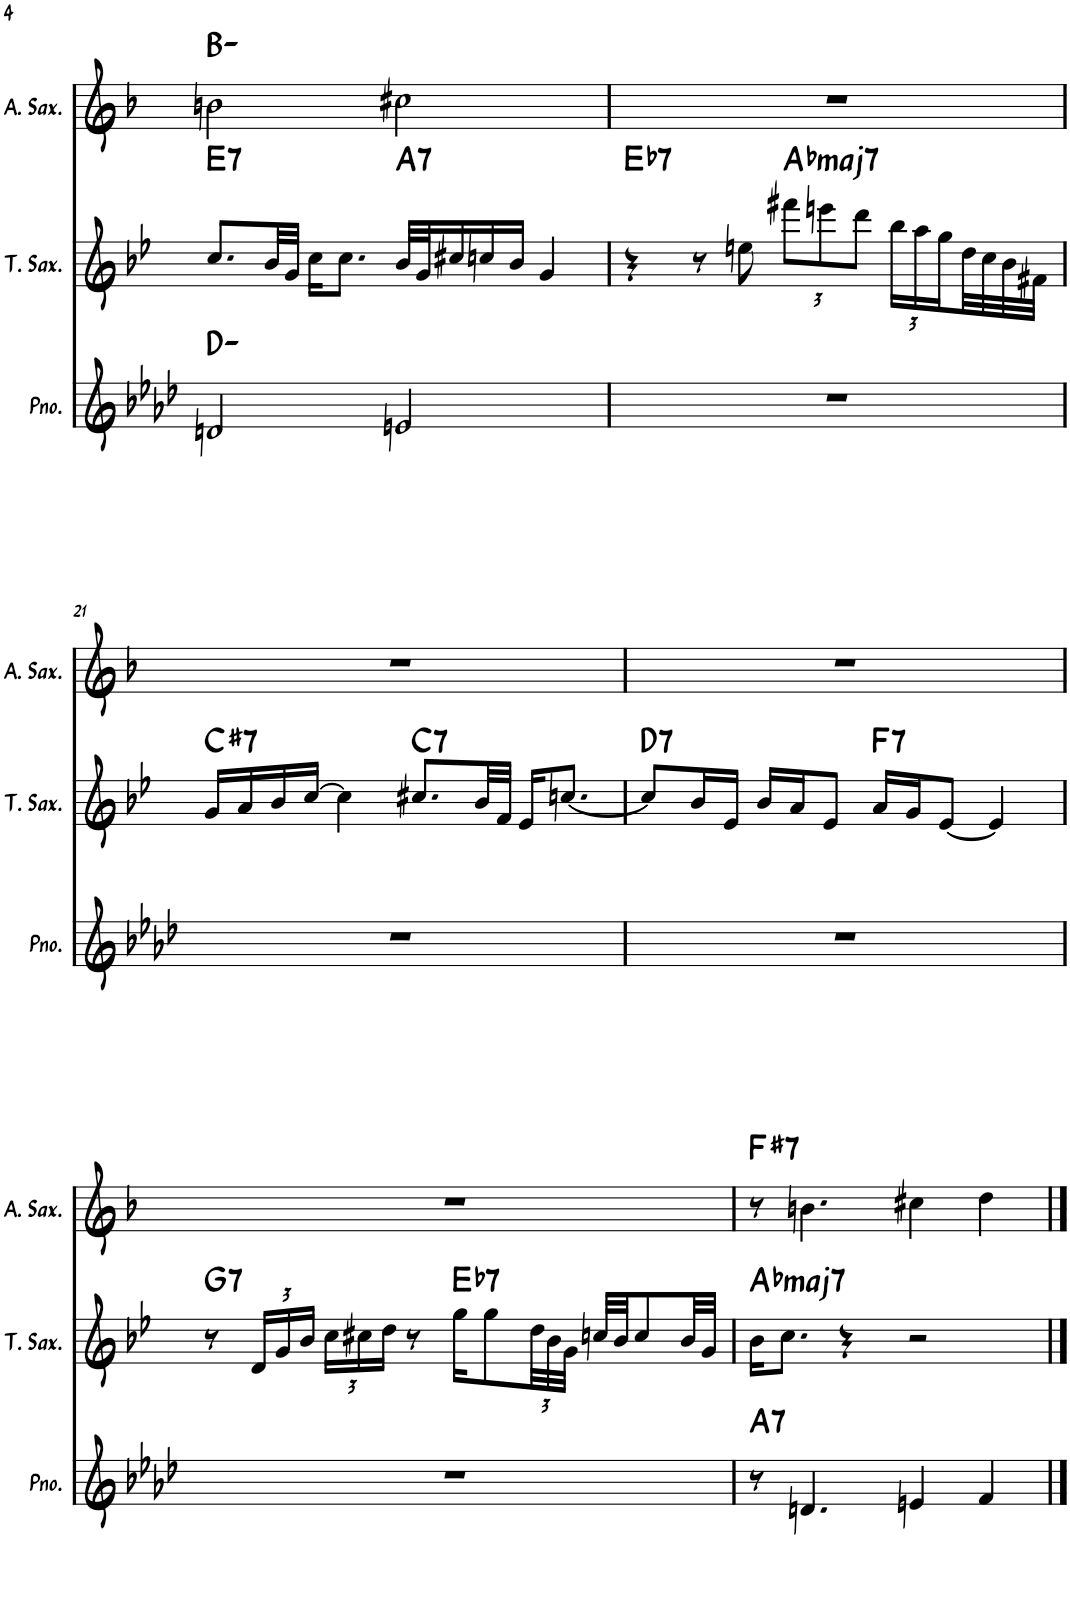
**kern	**harte	**kern	**harte	**kern	**harte
*part3	*part3	*part2	*part2	*part1	*part1
*staff3	*	*staff2	*	*staff1	*
*I"Piano	*	*I"Tenor Saxophone	*	*I"Alto Saxophone	*
*I'Pno.	*	*I'T. Sax.	*	*I'A. Sax.	*
!!LO:PB:g=z
*clefG2	*	*clefG2	*	*clefG2	*
*	*	*Trd8c14	*	*Trd5c9	*
*k[b-e-a-d-]	*	*k[b-e-]	*	*k[b-]	*
*M4/4	*	*M4/4	*	*M4/4	*
=19	=19	=19	=19	=19	=19
!	!	!	!LO:H:kt=7	!	!
2dn/	D:min	8.cc/L	E:7	2bn\	B:min
.	.	32b-/LL	.	.	.
.	.	32g/JJJ	.	.	.
.	.	16cc\KL	.	.	.
.	.	8.cc\J	.	.	.
!	!	!	!LO:H:kt=7	!	!
2en/	.	32b-/LLL	A:7	2cc#X\	.
.	.	32g/J	.	.	.
.	.	16cc#X/	.	.	.
.	.	16ccn/	.	.	.
.	.	16b-/JJ	.	.	.
.	.	4g/	.	.	.
=20	=20	=20	=20	=20	=20
!	!	!	!LO:H:kt=7	!	!
1r	.	4r	Eb:7	1r	.
.	.	8r	.	.	.
.	.	8een\	.	.	.
*	*	*Xbrackettup	*	*	*
!	!	!	!LO:H:kt=maj7	!	!
.	.	12fff#X\L	Ab:maj7	.	.
.	.	12eeen\	.	.	.
.	.	12ddd\J	.	.	.
.	.	24bb-\LL	.	.	.
.	.	24aa\	.	.	.
.	.	24gg\	.	.	.
.	.	32dd\L	.	.	.
.	.	32cc\	.	.	.
.	.	32b-\	.	.	.
.	.	32f#X\JJJ	.	.	.
!!LO:LB:g=z
=21	=21	=21	=21	=21	=21
!	!	!	!LO:H:kt=7	!	!
1r	.	16g/LL	C#:7	1r	.
.	.	16a/	.	.	.
.	.	16b-/	.	.	.
.	.	[16cc/JJ	.	.	.
.	.	4cc\]	.	.	.
!	!	!	!LO:H:kt=7	!	!
.	.	8.cc#X/L	C:7	.	.
.	.	32b-/LL	.	.	.
.	.	32f/JJJ	.	.	.
.	.	16e-/KL	.	.	.
.	.	[8.ccn/J	.	.	.
=22	=22	=22	=22	=22	=22
!	!	!	!LO:H:kt=7	!	!
1r	.	8cc/L]	D:7	1r	.
.	.	16b-/L	.	.	.
.	.	16e-/JJ	.	.	.
.	.	16b-/LL	.	.	.
.	.	16a/J	.	.	.
.	.	8e-/J	.	.	.
!	!	!	!LO:H:kt=7	!	!
.	.	16a/LL	F:7	.	.
.	.	16g/J	.	.	.
.	.	[8e-/J	.	.	.
.	.	4e-/]	.	.	.
!!LO:LB:g=z
=23	=23	=23	=23	=23	=23
!	!	!	!LO:H:kt=7	!	!
1r	.	8r	G:7	1r	.
.	.	24d/LL	.	.	.
.	.	24g/	.	.	.
.	.	24b-/JJ	.	.	.
.	.	24cc\LL	.	.	.
.	.	24cc#X\	.	.	.
.	.	24dd\JJ	.	.	.
.	.	8r	.	.	.
!	!	!	!LO:H:kt=7	!	!
.	.	16gg\KL	Eb:7	.	.
.	.	8gg\	.	.	.
.	.	48dd\LL	.	.	.
.	.	48b-\	.	.	.
.	.	48g\JJJ	.	.	.
.	.	32ccn/LLL	.	.	.
.	.	32b-/JJ	.	.	.
.	.	8cc/	.	.	.
.	.	32b-/LL	.	.	.
.	.	32g/JJJ	.	.	.
=24	=24	=24	=24	=24	=24
!	!LO:H:kt=7	!	!LO:H:kt=maj7	!	!LO:H:kt=7
8r	A:7	16b-\KL	Ab:maj7	8r	F#:7
.	.	8.cc\J	.	.	.
4.dn/	.	.	.	4.bn\	.
.	.	4r	.	.	.
4en/	.	2r	.	4cc#X\	.
4f/	.	.	.	4dd\	.
==	==	==	==	==	==
*-	*-	*-	*-	*-	*-
